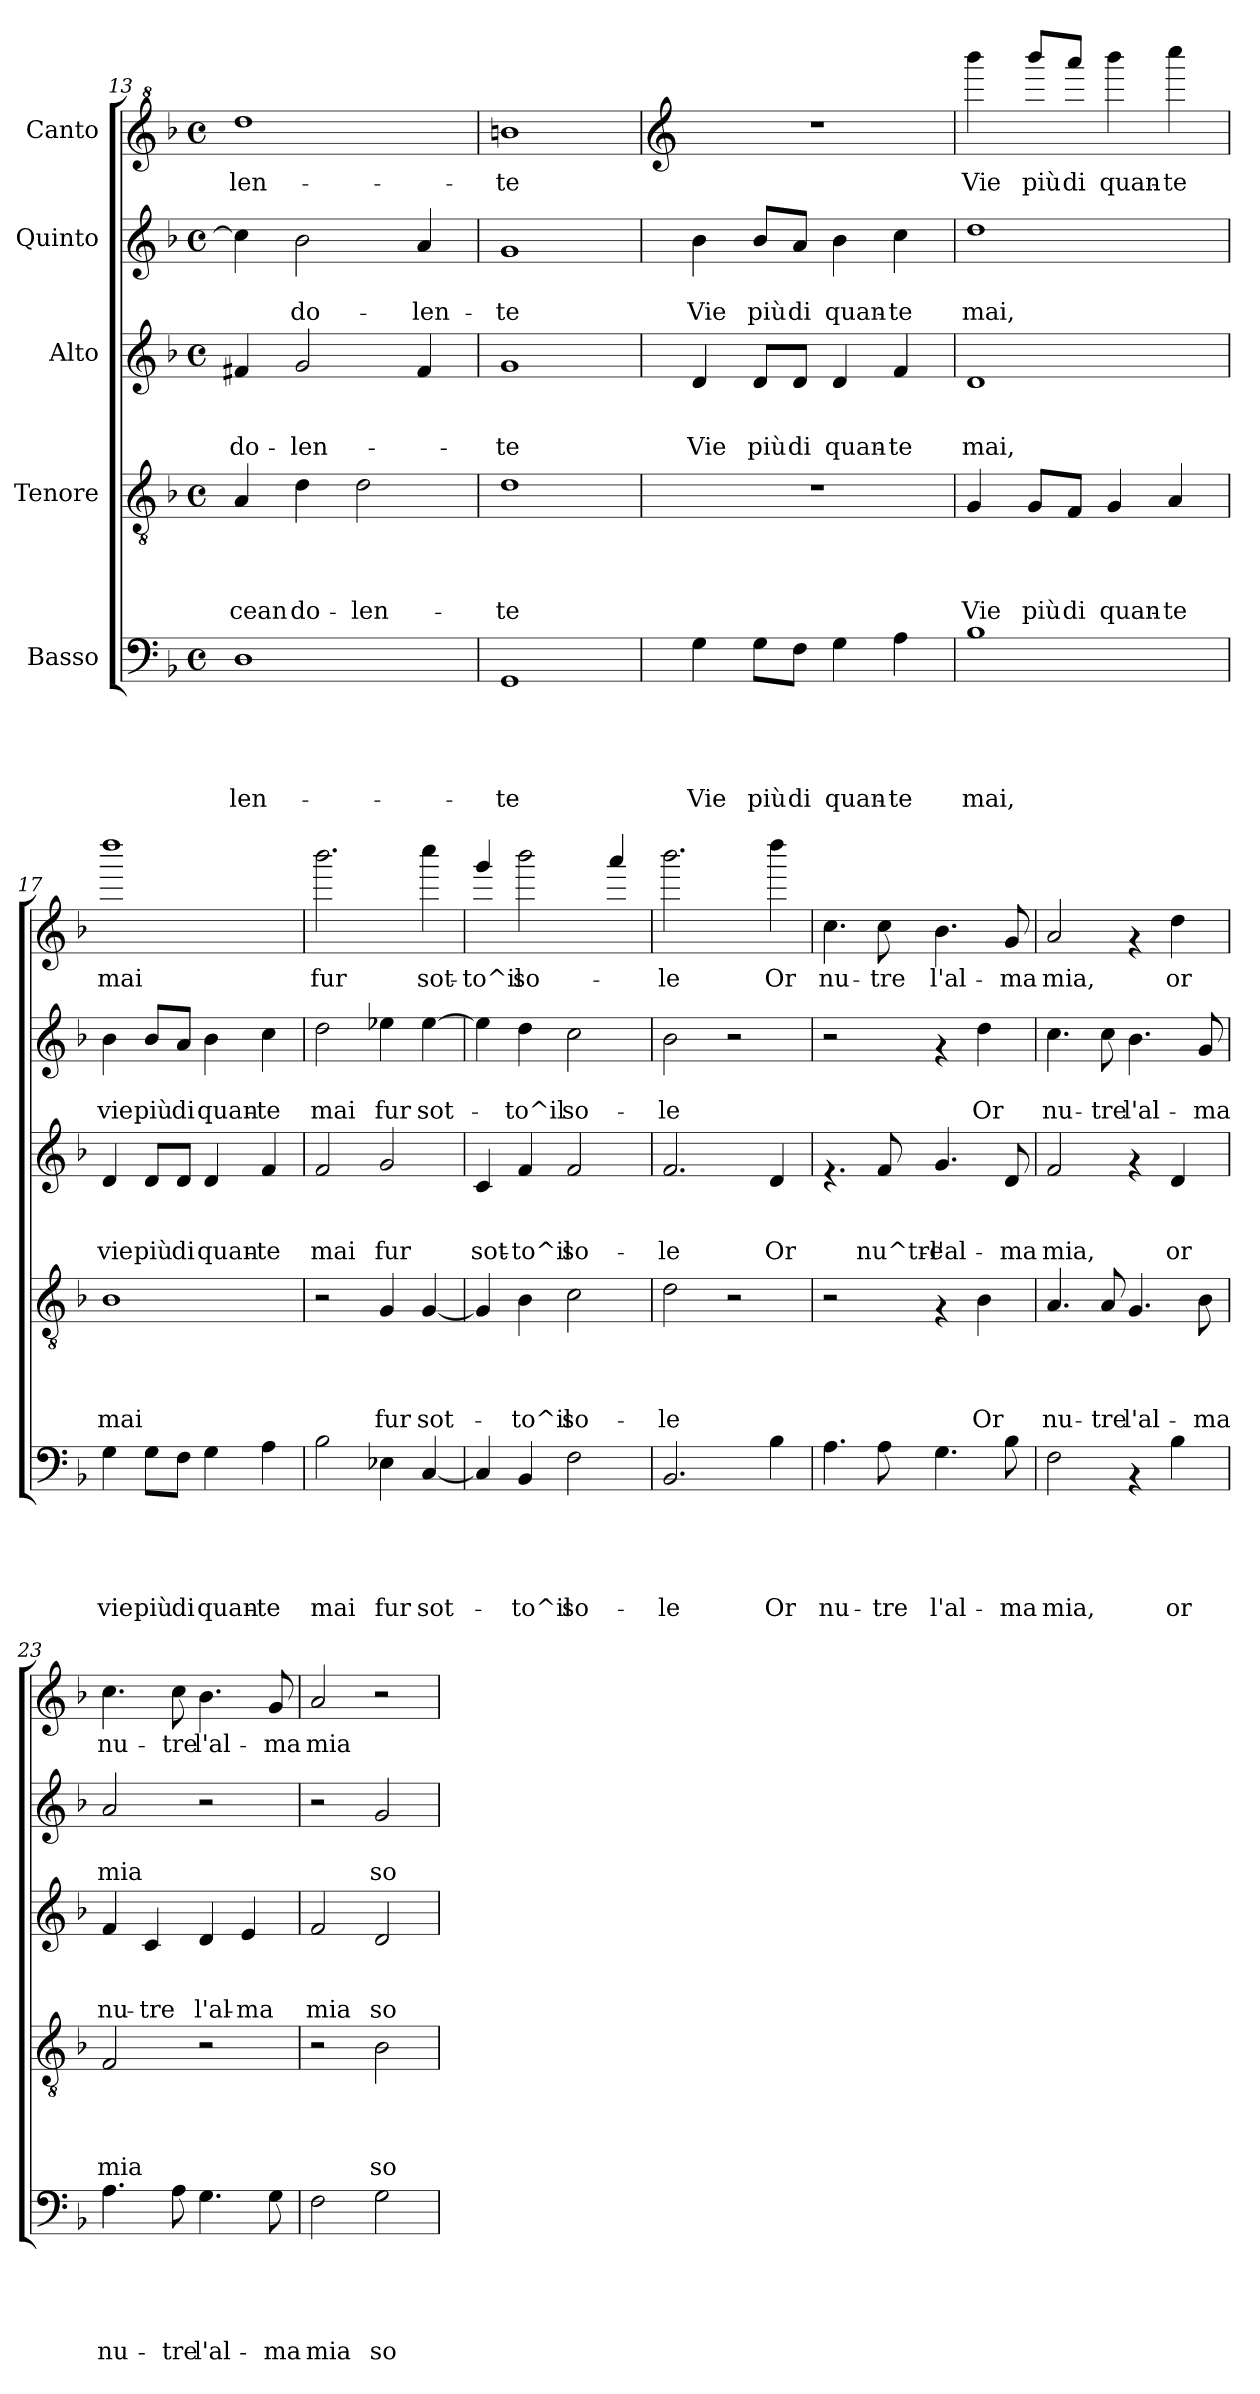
**kern	**text	**text	**text	**text	**text	**kern	**text	**text	**text	**text	**kern	**text	**text	**text	**kern	**text	**text	**kern	**text
*part5	*part5	*part5	*part5	*part5	*part5	*part4	*part4	*part4	*part4	*part4	*part3	*part3	*part3	*part3	*part2	*part2	*part2	*part1	*part1
*staff5	*staff5	*staff5	*staff5	*staff5	*staff5	*staff4	*staff4	*staff4	*staff4	*staff4	*staff3	*staff3	*staff3	*staff3	*staff2	*staff2	*staff2	*staff1	*staff1
*I"Basso	*	*	*	*	*	*I"Tenore	*	*	*	*	*I"Alto	*	*	*	*I"Quinto	*	*	*I"Canto	*
*clefF4	*	*	*	*	*	*clefGv2	*	*	*	*	*clefG2	*	*	*	*clefG2	*	*	*clefG^2	*
*k[b-]	*	*	*	*	*	*k[b-]	*	*	*	*	*k[b-]	*	*	*	*k[b-]	*	*	*k[b-]	*
*F:	*	*	*	*	*	*F:	*	*	*	*	*F:	*	*	*	*F:	*	*	*F:	*
*M4/4	*	*	*	*	*	*M4/4	*	*	*	*	*M4/4	*	*	*	*M4/4	*	*	*M4/4	*
*met(c)	*	*	*	*	*	*met(c)	*	*	*	*	*met(c)	*	*	*	*met(c)	*	*	*met(c)	*
=13	=13	=13	=13	=13	=13	=13	=13	=13	=13	=13	=13	=13	=13	=13	=13	=13	=13	=13	=13
!	!	!	!	!	!LO:LY:b	!	!	!	!	!LO:LY:b	!	!	!	!LO:LY:b	!	!	!	!	!LO:LY:b
1D	.	.	.	.	-len-	4A/	.	.	.	-cean	4f#X/	.	.	do-	4cc\]	.	.	1ddd	-len-
!	!	!	!	!	!	!	!	!	!	!LO:LY:b	!	!	!	!LO:LY:b	!	!	!LO:LY:b	!	!
.	.	.	.	.	.	4d\	.	.	.	do-	2g/	.	.	-len-	2b-\	.	do-	.	.
!	!	!	!	!	!	!	!	!	!	!LO:LY:b	!	!	!	!	!	!	!	!	!
.	.	.	.	.	.	2d\	.	.	.	-len-	.	.	.	.	.	.	.	.	.
!	!	!	!	!	!	!	!	!	!	!	!	!	!	!	!	!	!LO:LY:b	!	!
.	.	.	.	.	.	.	.	.	.	.	4f#/	.	.	.	4a/	.	-len-	.	.
=14	=14	=14	=14	=14	=14	=14	=14	=14	=14	=14	=14	=14	=14	=14	=14	=14	=14	=14	=14
!	!	!	!	!	!LO:LY:b	!	!	!	!	!LO:LY:b	!	!	!	!LO:LY:b	!	!	!LO:LY:b	!	!LO:LY:b
1GG	.	.	.	.	-te	1d	.	.	.	-te	1g	.	.	-te	1g	.	-te	1bbn	-te
!!LO:PB:g=z
=15	=15	=15	=15	=15	=15	=15	=15	=15	=15	=15	=15	=15	=15	=15	=15	=15	=15	=15	=15
*	*	*	*	*	*	*	*	*	*	*	*	*	*	*	*	*	*	*clefG2	*
!	!	!	!	!	!LO:LY:b	!	!	!	!	!	!	!	!	!LO:LY:b	!	!	!LO:LY:b	!	!
4G\	.	.	.	.	Vie	1r	.	.	.	.	4d/	.	.	Vie	4b-\	.	Vie	1r	.
!	!	!	!	!	!LO:LY:b	!	!	!	!	!	!	!	!	!LO:LY:b	!	!	!LO:LY:b	!	!
8G\L	.	.	.	.	più	.	.	.	.	.	8d/L	.	.	più	8b-/L	.	più	.	.
!	!	!	!	!	!LO:LY:b	!	!	!	!	!	!	!	!	!LO:LY:b	!	!	!LO:LY:b	!	!
8F\J	.	.	.	.	di	.	.	.	.	.	8d/J	.	.	di	8a/J	.	di	.	.
!	!	!	!	!	!LO:LY:b	!	!	!	!	!	!	!	!	!LO:LY:b	!	!	!LO:LY:b	!	!
4G\	.	.	.	.	quan-	.	.	.	.	.	4d/	.	.	quan-	4b-\	.	quan-	.	.
!	!	!	!	!	!LO:LY:b	!	!	!	!	!	!	!	!	!LO:LY:b	!	!	!LO:LY:b	!	!
4A\	.	.	.	.	-te	.	.	.	.	.	4f/	.	.	-te	4cc\	.	-te	.	.
=16	=16	=16	=16	=16	=16	=16	=16	=16	=16	=16	=16	=16	=16	=16	=16	=16	=16	=16	=16
!	!	!	!	!	!LO:LY:b	!	!	!	!	!LO:LY:b	!	!	!	!LO:LY:b	!	!	!LO:LY:b	!	!LO:LY:b
1B-	.	.	.	.	mai,	4G/	.	.	.	Vie	1d	.	.	mai,	1dd	.	mai,	4bbb-\	Vie
!	!	!	!	!	!	!	!	!	!	!LO:LY:b	!	!	!	!	!	!	!	!	!LO:LY:b
.	.	.	.	.	.	8G/L	.	.	.	più	.	.	.	.	.	.	.	8bbb-/L	più
!	!	!	!	!	!	!	!	!	!	!LO:LY:b	!	!	!	!	!	!	!	!	!LO:LY:b
.	.	.	.	.	.	8F/J	.	.	.	di	.	.	.	.	.	.	.	8aaa/J	di
!	!	!	!	!	!	!	!	!	!	!LO:LY:b	!	!	!	!	!	!	!	!	!LO:LY:b
.	.	.	.	.	.	4G/	.	.	.	quan-	.	.	.	.	.	.	.	4bbb-\	quan-
!	!	!	!	!	!	!	!	!	!	!LO:LY:b	!	!	!	!	!	!	!	!	!LO:LY:b
.	.	.	.	.	.	4A/	.	.	.	-te	.	.	.	.	.	.	.	4cccc\	-te
=17	=17	=17	=17	=17	=17	=17	=17	=17	=17	=17	=17	=17	=17	=17	=17	=17	=17	=17	=17
!	!	!	!	!	!LO:LY:b	!	!	!	!	!LO:LY:b	!	!	!	!LO:LY:b	!	!	!LO:LY:b	!	!LO:LY:b
4G\	.	.	.	.	vie	1B-	.	.	.	mai	4d/	.	.	vie	4b-\	.	vie	1dddd	mai
!	!	!	!	!	!LO:LY:b	!	!	!	!	!	!	!	!	!LO:LY:b	!	!	!LO:LY:b	!	!
8G\L	.	.	.	.	più	.	.	.	.	.	8d/L	.	.	più	8b-/L	.	più	.	.
!	!	!	!	!	!LO:LY:b	!	!	!	!	!	!	!	!	!LO:LY:b	!	!	!LO:LY:b	!	!
8F\J	.	.	.	.	di	.	.	.	.	.	8d/J	.	.	di	8a/J	.	di	.	.
!	!	!	!	!	!LO:LY:b	!	!	!	!	!	!	!	!	!LO:LY:b	!	!	!LO:LY:b	!	!
4G\	.	.	.	.	quan-	.	.	.	.	.	4d/	.	.	quan-	4b-\	.	quan-	.	.
!	!	!	!	!	!LO:LY:b	!	!	!	!	!	!	!	!	!LO:LY:b	!	!	!LO:LY:b	!	!
4A\	.	.	.	.	-te	.	.	.	.	.	4f/	.	.	-te	4cc\	.	-te	.	.
=18	=18	=18	=18	=18	=18	=18	=18	=18	=18	=18	=18	=18	=18	=18	=18	=18	=18	=18	=18
!	!	!	!	!	!LO:LY:b	!	!	!	!	!	!	!	!	!LO:LY:b	!	!	!LO:LY:b	!	!LO:LY:b
2B-\	.	.	.	.	mai	2r	.	.	.	.	2f/	.	.	mai	2dd\	.	mai	2.bbb-\	fur
!	!	!	!	!	!LO:LY:b	!	!	!	!	!LO:LY:b	!	!	!	!LO:LY:b	!	!	!LO:LY:b	!	!
4E-X\	.	.	.	.	fur	4G/	.	.	.	fur	2g/	.	.	fur	4ee-X\	.	fur	.	.
!	!	!	!	!	!LO:LY:b	!	!	!	!	!LO:LY:b	!	!	!	!	!	!	!LO:LY:b	!	!LO:LY:b
[<4C/	.	.	.	.	sot-	[<4G/	.	.	.	sot-	.	.	.	.	[>4ee-\	.	sot-	4cccc\	sot-
=19	=19	=19	=19	=19	=19	=19	=19	=19	=19	=19	=19	=19	=19	=19	=19	=19	=19	=19	=19
!	!	!	!	!	!	!	!	!	!	!	!	!	!	!LO:LY:b	!	!	!	!	!LO:LY:b
4C/]	.	.	.	.	.	4G/]	.	.	.	.	4c/	.	.	sot-	4ee-\]	.	.	4ggg/	-to^il
!	!	!	!	!	!LO:LY:b	!	!	!	!	!LO:LY:b	!	!	!	!LO:LY:b	!	!	!LO:LY:b	!	!LO:LY:b
4BB-/	.	.	.	.	-to^il	4B-\	.	.	.	-to^il	4f/	.	.	-to^il	4dd\	.	-to^il	2bbb-\	so-
!	!	!	!	!	!LO:LY:b	!	!	!	!	!LO:LY:b	!	!	!	!LO:LY:b	!	!	!LO:LY:b	!	!
2F\	.	.	.	.	so-	2c\	.	.	.	so-	2f/	.	.	so-	2cc\	.	so-	.	.
.	.	.	.	.	.	.	.	.	.	.	.	.	.	.	.	.	.	4aaa/	.
=20	=20	=20	=20	=20	=20	=20	=20	=20	=20	=20	=20	=20	=20	=20	=20	=20	=20	=20	=20
!	!	!	!	!	!LO:LY:b	!	!	!	!	!LO:LY:b	!	!	!	!LO:LY:b	!	!	!LO:LY:b	!	!LO:LY:b
2.BB-/	.	.	.	.	-le	2d\	.	.	.	-le	2.f/	.	.	-le	2b-\	.	-le	2.bbb-\	-le
.	.	.	.	.	.	2r	.	.	.	.	.	.	.	.	2r	.	.	.	.
!	!	!	!	!	!LO:LY:b	!	!	!	!	!	!	!	!	!LO:LY:b	!	!	!	!	!LO:LY:b
4B-\	.	.	.	.	Or	.	.	.	.	.	4d/	.	.	Or	.	.	.	4dddd\	Or
!!LO:PB:g=z
=21	=21	=21	=21	=21	=21	=21	=21	=21	=21	=21	=21	=21	=21	=21	=21	=21	=21	=21	=21
!	!	!	!	!	!LO:LY:b	!	!	!	!	!	!	!	!	!	!	!	!	!	!LO:LY:b
4.A\	.	.	.	.	nu-	2r	.	.	.	.	4.rf	.	.	.	2r	.	.	4.cc\	nu-
!	!	!	!	!	!LO:LY:b	!	!	!	!	!	!	!	!	!LO:LY:b	!	!	!	!	!LO:LY:b
8A\	.	.	.	.	-tre	.	.	.	.	.	8f/	.	.	nu^tre-	.	.	.	8cc\	-tre
!	!	!	!	!	!LO:LY:b	!	!	!	!	!	!	!	!	!LO:LY:b	!	!	!	!	!LO:LY:b
4.G\	.	.	.	.	l'al-	4rF	.	.	.	.	4.g/	.	.	-l'al-	4rf	.	.	4.b-\	l'al-
!	!	!	!	!	!	!	!	!	!	!LO:LY:b	!	!	!	!	!	!	!LO:LY:b	!	!
.	.	.	.	.	.	4B-\	.	.	.	Or	.	.	.	.	4dd\	.	Or	.	.
!	!	!	!	!	!LO:LY:b	!	!	!	!	!	!	!	!	!LO:LY:b	!	!	!	!	!LO:LY:b
8B-\	.	.	.	.	-ma	.	.	.	.	.	8d/	.	.	-ma	.	.	.	8g/	-ma
=22	=22	=22	=22	=22	=22	=22	=22	=22	=22	=22	=22	=22	=22	=22	=22	=22	=22	=22	=22
!	!	!	!	!	!LO:LY:b	!	!	!	!	!LO:LY:b	!	!	!	!LO:LY:b	!	!	!LO:LY:b	!	!LO:LY:b
2F\	.	.	.	.	mia,	4.A/	.	.	.	nu-	2f/	.	.	mia,	4.cc\	.	nu-	2a/	mia,
!	!	!	!	!	!	!	!	!	!	!LO:LY:b	!	!	!	!	!	!	!LO:LY:b	!	!
.	.	.	.	.	.	8A/	.	.	.	-tre	.	.	.	.	8cc\	.	-tre	.	.
!	!	!	!	!	!	!	!	!	!	!LO:LY:b	!	!	!	!	!	!	!LO:LY:b	!	!
4rAA	.	.	.	.	.	4.G/	.	.	.	l'al-	4rf	.	.	.	4.b-\	.	l'al-	4rf	.
!	!	!	!	!	!LO:LY:b	!	!	!	!	!	!	!	!	!LO:LY:b	!	!	!	!	!LO:LY:b
4B-\	.	.	.	.	or	.	.	.	.	.	4d/	.	.	or	.	.	.	4dd\	or
!	!	!	!	!	!	!	!	!	!	!LO:LY:b	!	!	!	!	!	!	!LO:LY:b	!	!
.	.	.	.	.	.	8B-\	.	.	.	-ma	.	.	.	.	8g/	.	-ma	.	.
=23	=23	=23	=23	=23	=23	=23	=23	=23	=23	=23	=23	=23	=23	=23	=23	=23	=23	=23	=23
!	!	!	!	!	!LO:LY:b	!	!	!	!	!LO:LY:b	!	!	!	!LO:LY:b	!	!	!LO:LY:b	!	!LO:LY:b
4.A\	.	.	.	.	nu-	2F/	.	.	.	mia	4f/	.	.	nu-	2a/	.	mia	4.cc\	nu-
!	!	!	!	!	!	!	!	!	!	!	!	!	!	!LO:LY:b	!	!	!	!	!
.	.	.	.	.	.	.	.	.	.	.	4c/	.	.	-tre	.	.	.	.	.
!	!	!	!	!	!LO:LY:b	!	!	!	!	!	!	!	!	!	!	!	!	!	!LO:LY:b
8A\	.	.	.	.	-tre	.	.	.	.	.	.	.	.	.	.	.	.	8cc\	-tre
!	!	!	!	!	!LO:LY:b	!	!	!	!	!	!	!	!	!LO:LY:b	!	!	!	!	!LO:LY:b
4.G\	.	.	.	.	l'al-	2r	.	.	.	.	4d/	.	.	l'al-	2r	.	.	4.b-\	l'al-
!	!	!	!	!	!	!	!	!	!	!	!	!	!	!LO:LY:b	!	!	!	!	!
.	.	.	.	.	.	.	.	.	.	.	4e/	.	.	-ma	.	.	.	.	.
!	!	!	!	!	!LO:LY:b	!	!	!	!	!	!	!	!	!	!	!	!	!	!LO:LY:b
8G\	.	.	.	.	-ma	.	.	.	.	.	.	.	.	.	.	.	.	8g/	-ma
=24	=24	=24	=24	=24	=24	=24	=24	=24	=24	=24	=24	=24	=24	=24	=24	=24	=24	=24	=24
!	!	!	!	!	!LO:LY:b	!	!	!	!	!	!	!	!	!LO:LY:b	!	!	!	!	!LO:LY:b
2F\	.	.	.	.	mia	2r	.	.	.	.	2f/	.	.	mia	2r	.	.	2a/	mia
!	!	!	!	!	!LO:LY:b	!	!	!	!	!LO:LY:b	!	!	!	!LO:LY:b	!	!	!LO:LY:b	!	!
2G\	.	.	.	.	so-	2B-\	.	.	.	so-	2d/	.	.	so-	2g/	.	so-	2r	.
=	=	=	=	=	=	=	=	=	=	=	=	=	=	=	=	=	=	=	=
*-	*-	*-	*-	*-	*-	*-	*-	*-	*-	*-	*-	*-	*-	*-	*-	*-	*-	*-	*-
